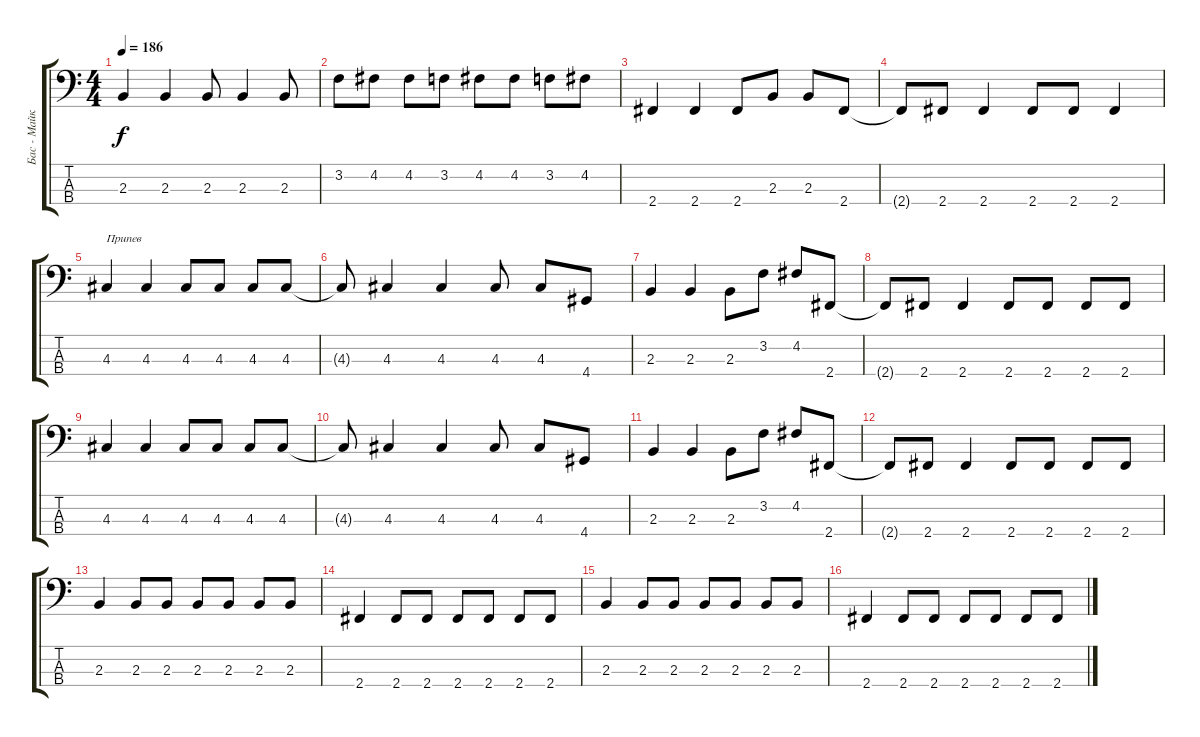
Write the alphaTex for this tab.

\track ("Бас - Майк Дёрнт" "Бас - Майк") {instrument electricbasspick}
\staff {score tabs}
\tuning (G2 D2 A1 E1) {hide}
\ts (4 4)
\tempo 186
\clef f4
\ks c
2.3.4{dy f} 2.3.4 2.3.8 2.3.4 2.3.8 |
3.2.8 4.2.8 4.2.8 3.2.8 4.2.8 4.2.8 3.2.8 4.2.8 |
2.4.4 2.4.4 2.4.8 2.3.8 2.3.8 2.4.8 |
2.4{t}.8 2.4.8 2.4.4 2.4.8 2.4.8 2.4.4 |
4.3.4{txt "Припев"} 4.3.4 4.3.8 4.3.8 4.3.8 4.3.8 |
4.3{t}.8 4.3.4 4.3.4 4.3.8 4.3.8 4.4.8 |
2.3.4 2.3.4 2.3.8 3.2.8 4.2.8 2.4.8 |
2.4{t}.8 2.4.8 2.4.4 2.4.8 2.4.8 2.4.8 2.4.8 |
4.3.4 4.3.4 4.3.8 4.3.8 4.3.8 4.3.8 |
4.3{t}.8 4.3.4 4.3.4 4.3.8 4.3.8 4.4.8 |
2.3.4 2.3.4 2.3.8 3.2.8 4.2.8 2.4.8 |
2.4{t}.8 2.4.8 2.4.4 2.4.8 2.4.8 2.4.8 2.4.8 |
2.3.4 2.3.8 2.3.8 2.3.8 2.3.8 2.3.8 2.3.8 |
2.4.4 2.4.8 2.4.8 2.4.8 2.4.8 2.4.8 2.4.8 |
2.3.4 2.3.8 2.3.8 2.3.8 2.3.8 2.3.8 2.3.8 |
2.4.4 2.4.8 2.4.8 2.4.8 2.4.8 2.4.8 2.4.8
